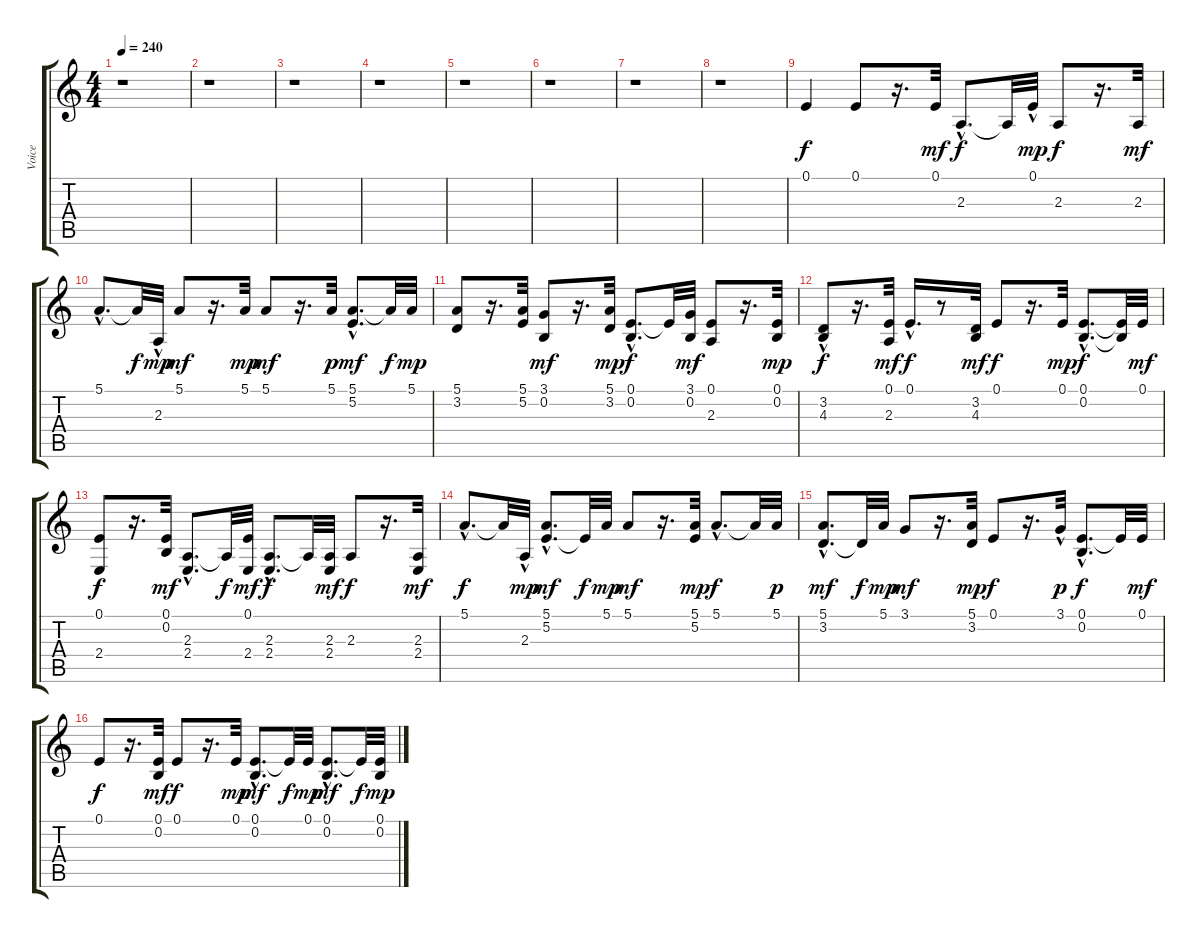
\track ("Voice" "Voice") {instrument lead4chiff}
\staff {score tabs}
\tuning (E4 B3 G3 D3 A2 E2) {hide}
\ts (4 4)
\tempo 240
\clef g2
\ks c
r.1{dy f} |
r.1 |
r.1 |
r.1 |
r.1 |
r.1 |
r.1 |
r.1 |
0.1.4{volume 16} 0.1.8 r.16{d} 0.1.32{dy mf} 2.3{hac}.8{d dy f} 2.3{t}.32 0.1{hac}.32{dy mp} 2.3.8{dy f} r.16{d} 2.3.32{dy mf} |
5.1{hac}.8{d} 5.1{t}.32{dy f} 2.3{hac}.32{dy mp} 5.1.8{dy mf} r.16{d} 5.1.32{dy mp} 5.1.8{dy mf} r.16{d} 5.1.32{dy p} (5.1{hac} 5.2).8{d dy mf} 5.1{t}.32{dy f} 5.1.32{dy mp} |
(5.1 3.2).8 r.16{d} (5.1 5.2).32 (3.1 0.2).8{dy mf} r.16{d} (5.1 3.2).32{dy mp} (0.1{hac} 0.2).8{d dy f} 0.1{t}.32 (3.1 0.2).32{dy mf} (0.1 2.3).8 r.16{d} (0.1 0.2).32{dy mp} |
(3.2 4.3{hac}).8{dy f} r.16{d} (0.1 2.3).32{dy mf} 0.1{hac}.16{d dy f} r.8 (3.2 4.3).32{dy mf} 0.1.8{dy f} r.16{d} 0.1.32{dy mp} (0.1{hac} 0.2{hac}).8{d dy f} (0.1{t} 0.2{t}).32 0.1.32{dy mf} |
(0.1 2.4).8{dy f} r.16{d} (0.1 0.2).32{dy mf} (2.3{hac} 2.4).8{d} 2.3{t}.32{dy f} (0.1 2.4).32{dy mf} (2.3{hac} 2.4).8{d dy f} 2.3{t}.32 (2.3 2.4).32{dy mf} 2.3.8{dy f} r.16{d} (2.3 2.4).32{dy mf} |
5.1{hac}.8{d dy f} 5.1{t}.32 2.3{hac}.32{dy mp} (5.1 5.2{hac}).8{d dy mf} 5.2{t}.32{dy f} 5.1.32{dy mp} 5.1.8{dy mf} r.16{d} (5.1 5.2).32{dy mp} 5.1{hac}.8{d dy f} 5.1{t}.32 5.1.32{dy p} |
(5.1 3.2{hac}).8{d dy mf} 3.2{t}.32{dy f} 5.1.32{dy mp} 3.1.8{dy mf} r.16{d} (5.1 3.2).32{dy mp} 0.1.8{dy f} r.16{d} 3.1{hac}.32{dy p} (0.1{hac} 0.2).8{d dy f} 0.1{t}.32 0.1.32{dy mf} |
0.1.8{dy f} r.16{d} (0.1 0.2).32{dy mf} 0.1.8{dy f} r.16{d} 0.1.32{dy mp} (0.1{hac} 0.2).8{d dy mf} 0.1{t}.32{dy f} 0.1.32{dy mp} (0.1{hac} 0.2).8{d dy mf} 0.1{t}.32{dy f} (0.1 0.2).32{dy mp}
